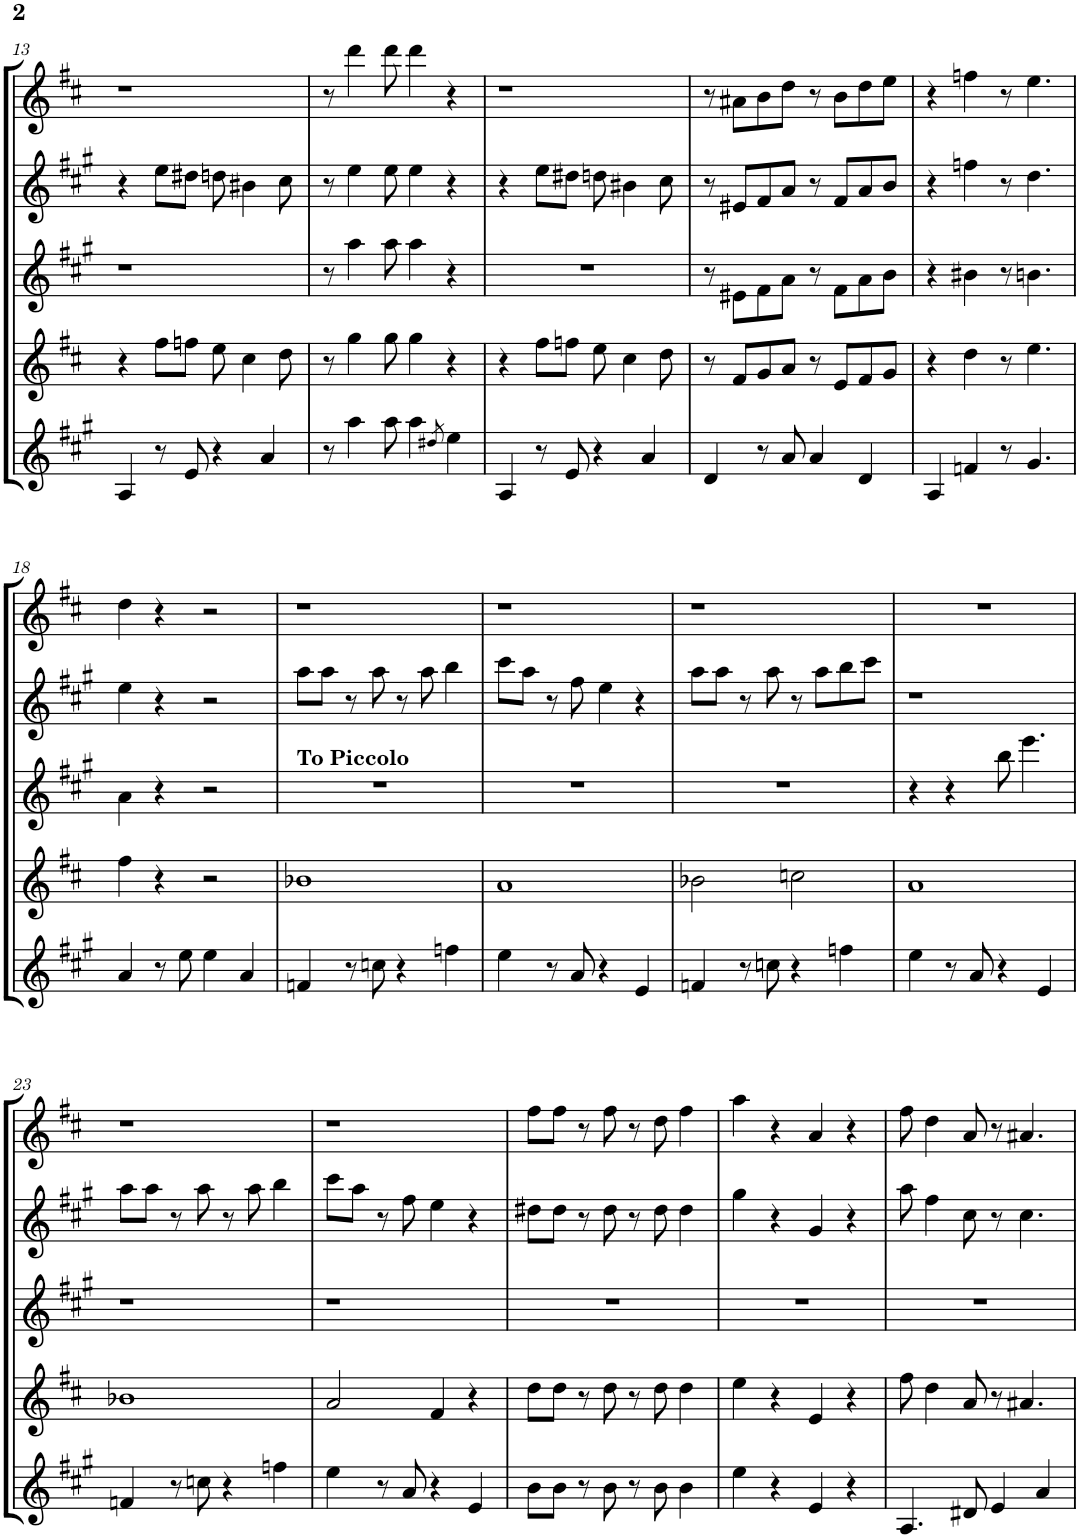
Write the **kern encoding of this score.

**kern	**kern	**kern	**kern	**kern
*part5	*part4	*part3	*part2	*part1
*staff5	*staff4	*staff3	*staff2	*staff1
*I"Baritone Saxophone	*I"Tenor Saxophone	*I"Alto Saxophone	*I"Alto Saxophone	*I"Soprano Saxophone
*I'Bar Sax	*I'T Sax	*I'A Sax	*I'A Sax	*I'S Sax
!!LO:PB:g=z
*clefG2	*clefG2	*clefG2	*clefG2	*clefG2
*Trd12c21	*Trd8c14	*Trd5c9	*Trd5c9	*Trd1c2
*k[f#c#g#]	*k[f#c#]	*k[f#c#g#]	*k[f#c#g#]	*k[f#c#]
*M4/4	*M4/4	*M4/4	*M4/4	*M4/4
=13	=13	=13	=13	=13
4A/	4r	1r	4r	1r
8r	8ff#\L	.	8ee\L	.
8e/	8ffn\J	.	8dd#X\J	.
4r	8ee\	.	8ddn\	.
.	4cc#\	.	4b#X\	.
4a/	.	.	.	.
.	8dd\	.	8cc#\	.
=14	=14	=14	=14	=14
8r	8r	8r	8r	8r
4aa\	4gg\	4aa\	4ee\	4ddd\
8aa\	8gg\	8aa\	8ee\	8ddd\
4aa\	4gg\	4aa\	4ee\	4ddd\
8qdd#X/	.	.	.	.
4ee\	4r	4r	4r	4r
=15	=15	=15	=15	=15
4A/	4r	1r	4r	1r
8r	8ff#\L	.	8ee\L	.
8e/	8ffn\J	.	8dd#X\J	.
4r	8ee\	.	8ddn\	.
.	4cc#\	.	4b#X\	.
4a/	.	.	.	.
.	8dd\	.	8cc#\	.
=16	=16	=16	=16	=16
4d/	8r	8r	8r	8r
.	8f#/L	8e#X\L	8e#X/L	8a#X\L
8r	8g/	8f#\	8f#/	8b\
8a/	8a/J	8a\J	8a/J	8dd\J
4a/	8r	8r	8r	8r
.	8e/L	8f#\L	8f#/L	8b\L
4d/	8f#/	8a\	8a/	8dd\
.	8g/J	8b\J	8b/J	8ee\J
=17	=17	=17	=17	=17
4A/	4r	4r	4r	4r
4fn/	4dd\	4b#X\	4ffn\	4ffn\
8r	8r	8r	8r	8r
4.g#/	4.ee\	4.bn\	4.dd\	4.ee\
!!LO:LB:g=z
=18	=18	=18	=18	=18
4a/	4ff#\	4a\	4ee\	4dd\
8r	4r	4r	4r	4r
8ee\	.	.	.	.
4ee\	2r	2r	2r	2r
4a/	.	.	.	.
=19	=19	=19	=19	=19
!	!	!LO:TX:a:B:t=To Piccolo	!	!
4fn/	1b-X	1r	8aa\L	1r
.	.	.	8aa\J	.
8r	.	.	8r	.
8ccn\	.	.	8aa\	.
4r	.	.	8r	.
.	.	.	8aa\	.
4ffn\	.	.	4bb\	.
=20	=20	=20	=20	=20
4ee\	1a	1r	8ccc#\L	1r
.	.	.	8aa\J	.
8r	.	.	8r	.
8a/	.	.	8ff#\	.
4r	.	.	4ee\	.
4e/	.	.	4r	.
=21	=21	=21	=21	=21
4fn/	2b-X\	1r	8aa\L	1r
.	.	.	8aa\J	.
8r	.	.	8r	.
8ccn\	.	.	8aa\	.
4r	2ccn\	.	8r	.
.	.	.	8aa\L	.
4ffn\	.	.	8bb\	.
.	.	.	8ccc#\J	.
=22	=22	=22	=22	=22
4ee\	1a	4r	1r	1r
8r	.	4r	.	.
8a/	.	.	.	.
4r	.	8bb\	.	.
.	.	4.eee\	.	.
4e/	.	.	.	.
!!LO:LB:g=z
=23	=23	=23	=23	=23
4fn/	1b-X	1r	8aa\L	1r
.	.	.	8aa\J	.
8r	.	.	8r	.
8ccn\	.	.	8aa\	.
4r	.	.	8r	.
.	.	.	8aa\	.
4ffn\	.	.	4bb\	.
=24	=24	=24	=24	=24
4ee\	2a/	1r	8ccc#\L	1r
.	.	.	8aa\J	.
8r	.	.	8r	.
8a/	.	.	8ff#\	.
4r	4f#/	.	4ee\	.
4e/	4r	.	4r	.
=25	=25	=25	=25	=25
8b\L	8dd\L	1r	8dd#X\L	8ff#\L
8b\J	8dd\J	.	8dd#\J	8ff#\J
8r	8r	.	8r	8r
8b\	8dd\	.	8dd#\	8ff#\
8r	8r	.	8r	8r
8b\	8dd\	.	8dd#\	8dd\
4b\	4dd\	.	4dd#\	4ff#\
=26	=26	=26	=26	=26
4ee\	4ee\	1r	4gg#\	4aa\
4r	4r	.	4r	4r
4e/	4e/	.	4g#/	4a/
4r	4r	.	4r	4r
=27	=27	=27	=27	=27
4.A/	8ff#\	1r	8aa\	8ff#\
.	4dd\	.	4ff#\	4dd\
8d#X/	8a/	.	8cc#\	8a/
4e/	8r	.	8r	8r
.	4.a#X/	.	4.cc#\	4.a#X/
4a/	.	.	.	.
=	=	=	=	=
*-	*-	*-	*-	*-
